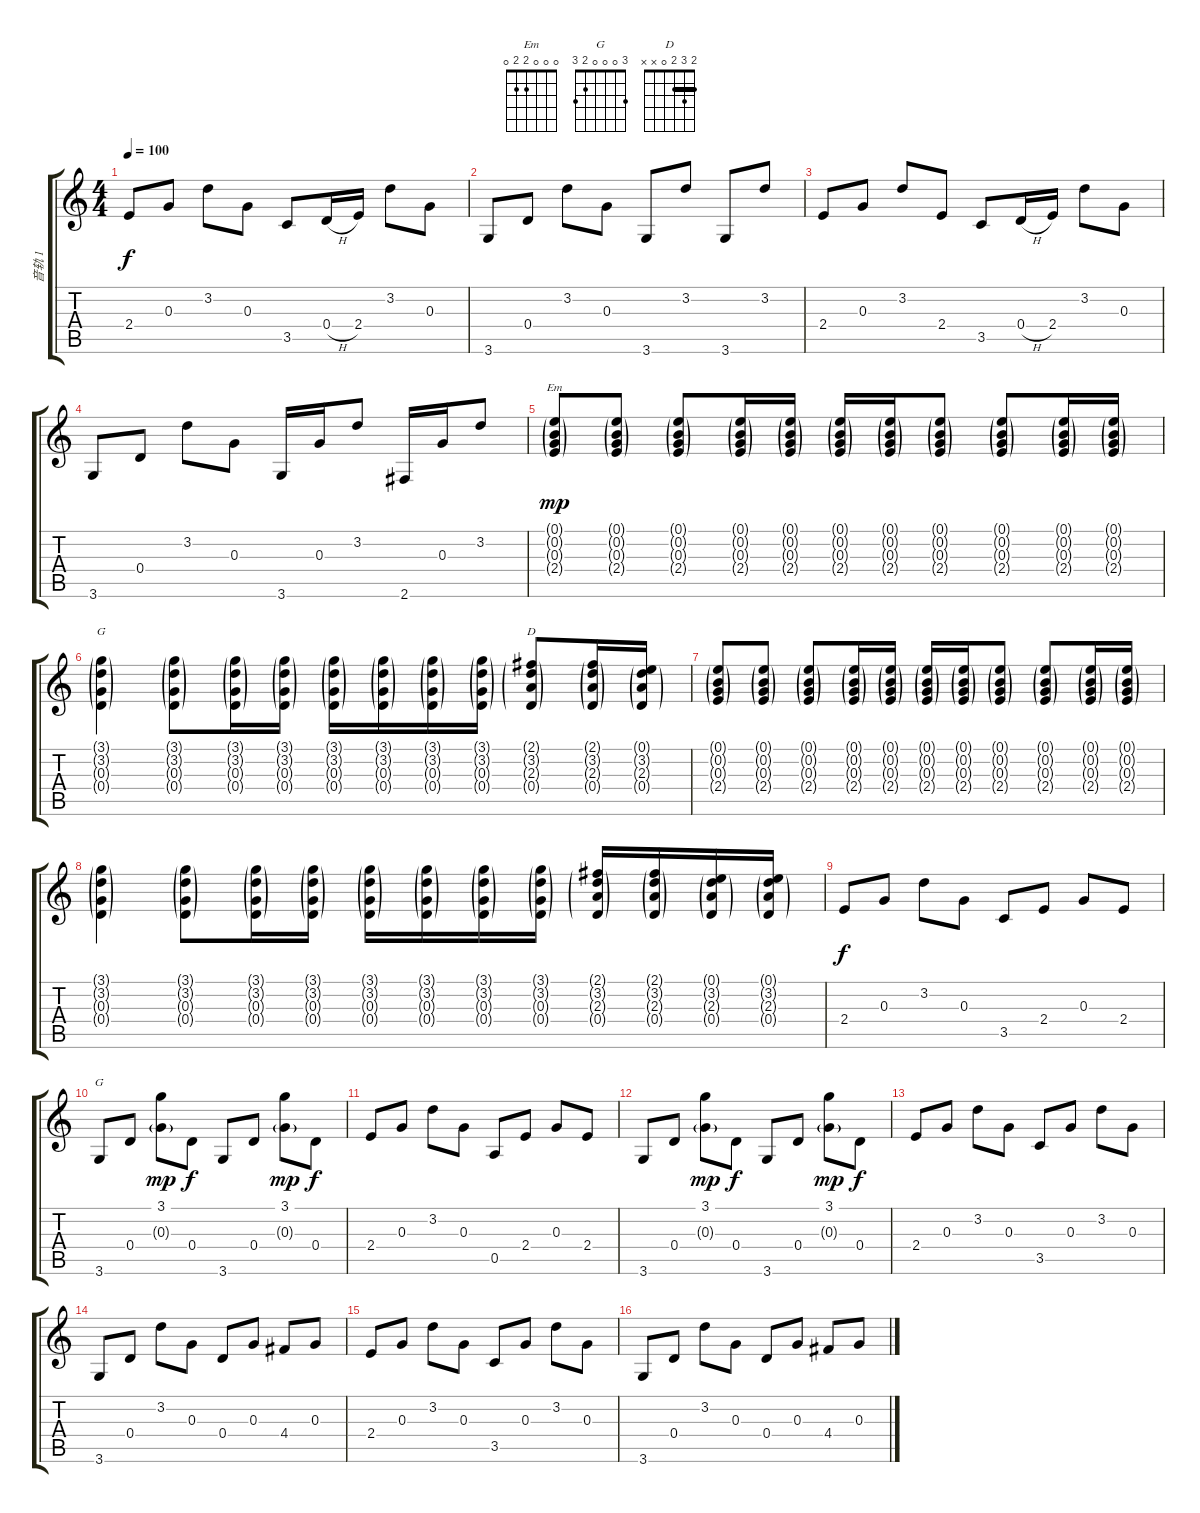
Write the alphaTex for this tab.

\track ("音轨 1" "音轨 1") {instrument acousticguitarnylon}
\staff {score tabs}
\tuning (E4 B3 G3 D3 A2 E2) {hide}
\chord ("Em" 0 0 0 2 2 0)
\chord ("G" 3 3 0 0 2 3) {barre 3}
\chord ("D" 2 3 2 0 x x) {barre 2}
\chord ("G" 3 0 0 0 2 3)
\ts (4 4)
\tempo 100
\clef g2
\ks c
2.4.8{dy f instrument acousticguitarnylon} 0.3.8 3.2.8 0.3.8 3.5.8 0.4{h}.16 2.4.16 3.2.8 0.3.8 |
3.6.8 0.4.8 3.2.8 0.3.8 3.6.8 3.2.8 3.6.8 3.2.8 |
2.4.8 0.3.8 3.2.8 2.4.8 3.5.8 0.4{h}.16 2.4.16 3.2.8 0.3.8 |
3.6.8 0.4.8 3.2.8 0.3.8 3.6.16 0.3.16 3.2.8 2.6.16 0.3.16 3.2.8 |
(0.1{g} 0.2{g} 0.3{g} 2.4{g}).8{ch "Em" dy mp} (0.1{g} 0.2{g} 0.3{g} 2.4{g}).8 (0.1{g} 0.2{g} 0.3{g} 2.4{g}).8 (0.1{g} 0.2{g} 0.3{g} 2.4{g}).16 (0.1{g} 0.2{g} 0.3{g} 2.4{g}).16 (0.1{g} 0.2{g} 0.3{g} 2.4{g}).16 (0.1{g} 0.2{g} 0.3{g} 2.4{g}).16 (0.1{g} 0.2{g} 0.3{g} 2.4{g}).8 (0.1{g} 0.2{g} 0.3{g} 2.4{g}).8 (0.1{g} 0.2{g} 0.3{g} 2.4{g}).16 (0.1{g} 0.2{g} 0.3{g} 2.4{g}).16 |
(3.1{g} 3.2{g} 0.3{g} 0.4{g}).4{ch "G"} (3.1{g} 3.2{g} 0.3{g} 0.4{g}).8 (3.1{g} 3.2{g} 0.3{g} 0.4{g}).16 (3.1{g} 3.2{g} 0.3{g} 0.4{g}).16 (3.1{g} 3.2{g} 0.3{g} 0.4{g}).16 (3.1{g} 3.2{g} 0.3{g} 0.4{g}).16 (3.1{g} 3.2{g} 0.3{g} 0.4{g}).16 (3.1{g} 3.2{g} 0.3{g} 0.4{g}).16 (2.1{g} 3.2{g} 2.3{g} 0.4{g}).8{ch "D"} (2.1{g} 3.2{g} 2.3{g} 0.4{g}).16 (0.1{g} 3.2{g} 2.3{g} 0.4{g}).16 |
(0.1{g} 0.2{g} 0.3{g} 2.4{g}).8 (0.1{g} 0.2{g} 0.3{g} 2.4{g}).8 (0.1{g} 0.2{g} 0.3{g} 2.4{g}).8 (0.1{g} 0.2{g} 0.3{g} 2.4{g}).16 (0.1{g} 0.2{g} 0.3{g} 2.4{g}).16 (0.1{g} 0.2{g} 0.3{g} 2.4{g}).16 (0.1{g} 0.2{g} 0.3{g} 2.4{g}).16 (0.1{g} 0.2{g} 0.3{g} 2.4{g}).8 (0.1{g} 0.2{g} 0.3{g} 2.4{g}).8 (0.1{g} 0.2{g} 0.3{g} 2.4{g}).16 (0.1{g} 0.2{g} 0.3{g} 2.4{g}).16 |
(3.1{g} 3.2{g} 0.3{g} 0.4{g}).4 (3.1{g} 3.2{g} 0.3{g} 0.4{g}).8 (3.1{g} 3.2{g} 0.3{g} 0.4{g}).16 (3.1{g} 3.2{g} 0.3{g} 0.4{g}).16 (3.1{g} 3.2{g} 0.3{g} 0.4{g}).16 (3.1{g} 3.2{g} 0.3{g} 0.4{g}).16 (3.1{g} 3.2{g} 0.3{g} 0.4{g}).16 (3.1{g} 3.2{g} 0.3{g} 0.4{g}).16 (2.1{g} 3.2{g} 2.3{g} 0.4{g}).16 (2.1{g} 3.2{g} 2.3{g} 0.4{g}).16 (0.1{g} 3.2{g} 2.3{g} 0.4{g}).16 (0.1{g} 3.2{g} 2.3{g} 0.4{g}).16 |
2.4.8{dy f} 0.3.8 3.2.8 0.3.8 3.5.8 2.4.8 0.3.8 2.4.8 |
3.6.8{ch "G"} 0.4.8 (3.1 0.3{g}).8{dy mp} 0.4.8{dy f} 3.6.8 0.4.8 (3.1 0.3{g}).8{dy mp} 0.4.8{dy f} |
2.4.8 0.3.8 3.2.8 0.3.8 0.5.8 2.4.8 0.3.8 2.4.8 |
3.6.8 0.4.8 (3.1 0.3{g}).8{dy mp} 0.4.8{dy f} 3.6.8 0.4.8 (3.1 0.3{g}).8{dy mp} 0.4.8{dy f} |
2.4.8 0.3.8 3.2.8 0.3.8 3.5.8 0.3.8 3.2.8 0.3.8 |
3.6.8 0.4.8 3.2.8 0.3.8 0.4.8 0.3.8 4.4.8 0.3.8 |
2.4.8 0.3.8 3.2.8 0.3.8 3.5.8 0.3.8 3.2.8 0.3.8 |
3.6.8 0.4.8 3.2.8 0.3.8 0.4.8 0.3.8 4.4.8 0.3.8
